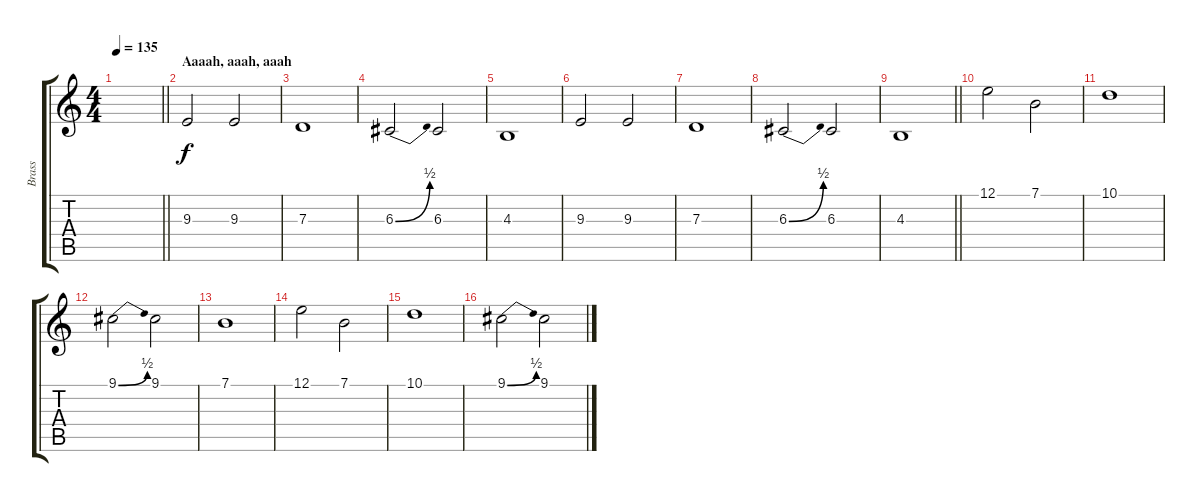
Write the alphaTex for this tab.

\track ("Brass" "Brass") {instrument trumpet}
\staff {score tabs}
\tuning (E4 B3 G3 D3 A2 E2) {hide}
\ts (4 4)
\tempo 135
\clef g2
\barLineRight lightlight
\ks c
|
\section ("" "Aaaah, aaah, aaah")
9.3.2 9.3.2 |
7.3.1 |
6.3{be (bend 0 0 60 2)}.2 6.3.2 |
4.3.1 |
9.3.2 9.3.2 |
7.3.1 |
6.3{be (bend 0 0 60 2)}.2 6.3.2 |
\barLineRight lightlight
4.3.1 |
12.1.2 7.1.2 |
10.1.1 |
9.1{be (bend 0 0 60 2)}.2 9.1.2 |
7.1.1 |
12.1.2 7.1.2 |
10.1.1 |
9.1{be (bend 0 0 60 2)}.2 9.1.2
